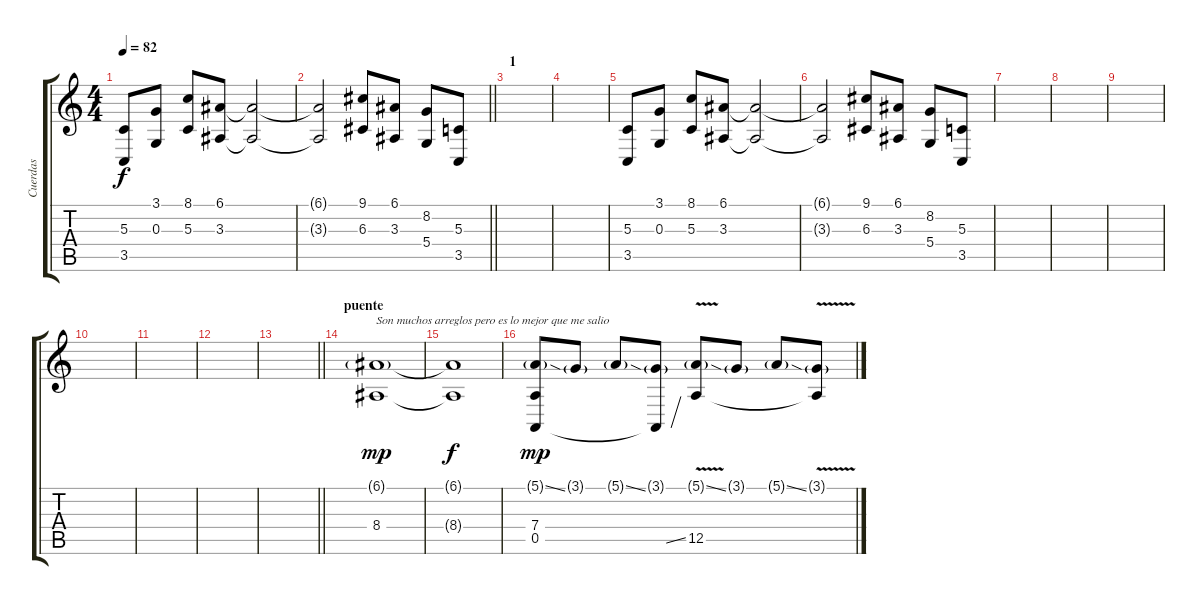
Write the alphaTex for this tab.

\track ("Cuerdas" "Cuerdas") {instrument stringensemble1}
\staff {score tabs}
\tuning (E4 B3 G3 D3 A2 E2) {hide}
\ts (4 4)
\tempo 82
\clef g2
\ks c
(5.3 3.5).8{dy f} (3.1 0.3).8 (8.1 5.3).8 (6.1 3.3).8 (6.1{t} 3.3{t}).2 |
\barLineRight lightlight
(6.1{t} 3.3{t}).2 (9.1 6.3).8 (6.1 3.3).8 (8.2 5.4).8 (5.3 3.5).8 |
\section ("" "1")
|
|
(5.3 3.5).8 (3.1 0.3).8 (8.1 5.3).8 (6.1 3.3).8 (6.1{t} 3.3{t}).2 |
(6.1{t} 3.3{t}).2 (9.1 6.3).8 (6.1 3.3).8 (8.2 5.4).8 (5.3 3.5).8 |
|
|
|
|
|
|
\barLineRight lightlight
|
\section ("" "puente")
(6.1{g} 8.4).1{txt "Son muchos arreglos pero es lo mejor que me salio" dy mp} |
(6.1{t} 8.4{t}).1{dy f} |
(5.1{ss g} 7.4 0.5).8{dy mp} 3.1{g}.8 5.1{ss g}.8 (3.1{g} 0.5{ss t}).8 (5.1{ss g} 12.5{v}).8 3.1{g}.8 5.1{ss g}.8 (3.1{g} 12.5{t}).8
